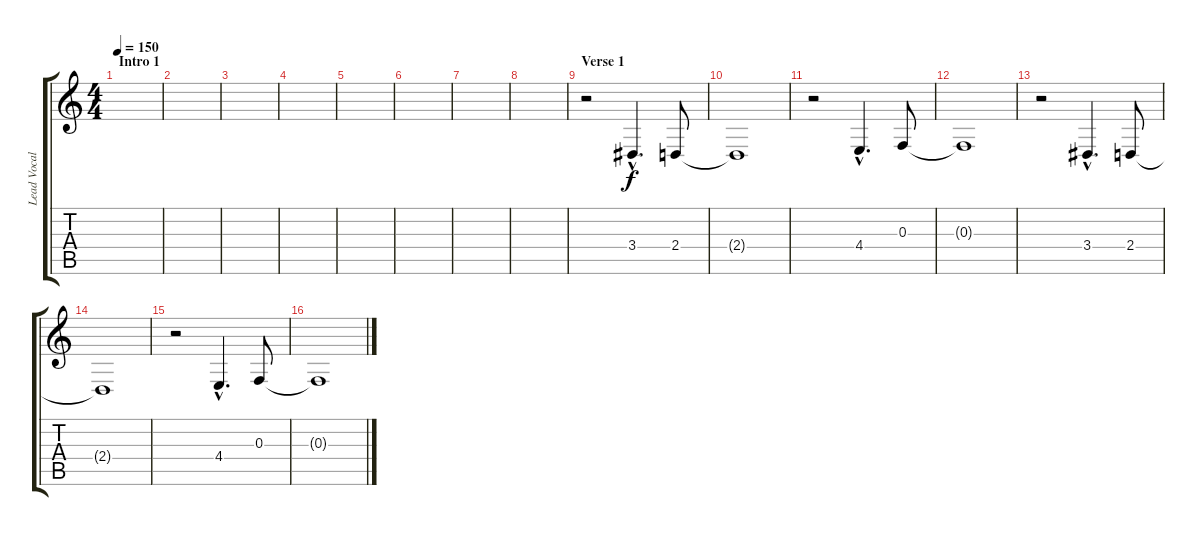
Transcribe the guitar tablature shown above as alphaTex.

\track ("Lead Vocals" "Lead Vocal") {instrument stringensemble1}
\staff {score tabs}
\tuning (D4 A3 F3 C3 G2 C2) {hide}
\ts (4 4)
\section ("" "Intro 1")
\tempo 150
\clef g2
\ks c
|
|
|
|
|
|
|
|
\section ("" "Verse 1")
r.2 3.4{hac}.4{d} 2.4.8 |
2.4{t}.1 |
r.2 4.4{hac}.4{d} 0.3.8 |
0.3{t}.1 |
r.2 3.4{hac}.4{d} 2.4.8 |
2.4{t}.1 |
r.2 4.4{hac}.4{d} 0.3.8 |
0.3{t}.1
